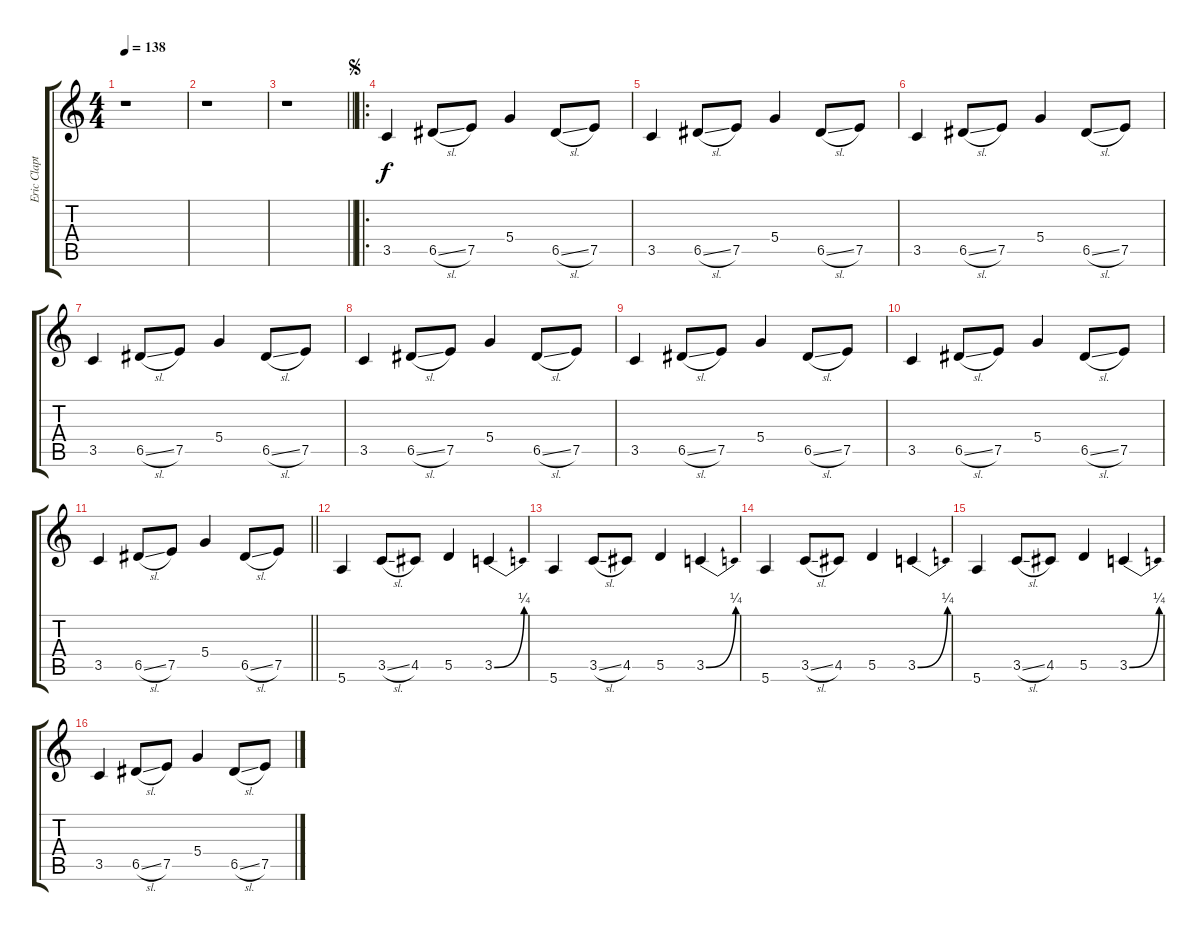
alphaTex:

\track ("Eric Clapton - Electric Guitar" "Eric Clapt") {instrument distortionguitar}
\staff {score tabs}
\tuning (E4 B3 G3 D3 A2 E2) {hide}
\ts (4 4)
\tempo 138
\clef g2
\ks c
r.1{dy f instrument distortionguitar} |
r.1 |
\barLineRight lightlight
r.1 |
\ro
\jump segno
3.5.4 6.5{sl}.8 7.5.8 5.4.4 6.5{sl}.8 7.5.8 |
3.5.4 6.5{sl}.8 7.5.8 5.4.4 6.5{sl}.8 7.5.8 |
3.5.4 6.5{sl}.8 7.5.8 5.4.4 6.5{sl}.8 7.5.8 |
3.5.4 6.5{sl}.8 7.5.8 5.4.4 6.5{sl}.8 7.5.8 |
3.5.4 6.5{sl}.8 7.5.8 5.4.4 6.5{sl}.8 7.5.8 |
3.5.4 6.5{sl}.8 7.5.8 5.4.4 6.5{sl}.8 7.5.8 |
3.5.4 6.5{sl}.8 7.5.8 5.4.4 6.5{sl}.8 7.5.8 |
\barLineRight lightlight
3.5.4 6.5{sl}.8 7.5.8 5.4.4 6.5{sl}.8 7.5.8 |
5.6.4 3.5{sl}.8 4.5.8 5.5.4 3.5{be (bend 0 0 60 1)}.4 |
5.6.4 3.5{sl}.8 4.5.8 5.5.4 3.5{be (bend 0 0 60 1)}.4 |
5.6.4 3.5{sl}.8 4.5.8 5.5.4 3.5{be (bend 0 0 60 1)}.4 |
5.6.4 3.5{sl}.8 4.5.8 5.5.4 3.5{be (bend 0 0 60 1)}.4 |
3.5.4 6.5{sl}.8 7.5.8 5.4.4 6.5{sl}.8 7.5.8
